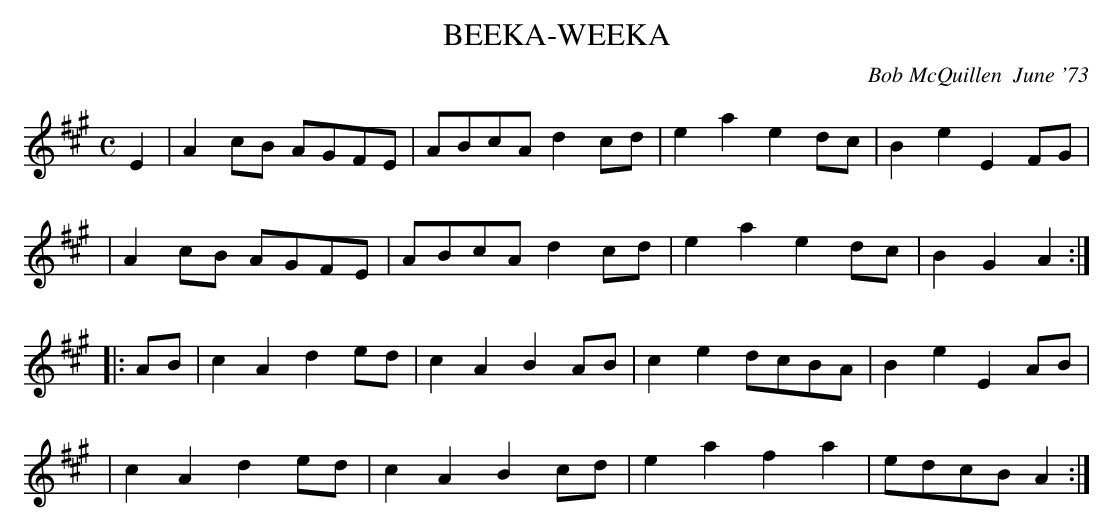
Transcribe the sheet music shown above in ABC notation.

X:1
T: BEEKA-WEEKA
C: Bob McQuillen  June '73
M: C
L: 1/8
K: A
E2 \
| A2cB AGFE | ABcA d2cd | e2a2 e2dc | B2e2 E2FG |
| A2cB AGFE | ABcA d2cd | e2a2 e2dc | B2G2 A2  :|
|: AB \
| c2A2 d2ed | c2A2 B2AB | c2e2 dcBA | B2e2 E2AB |
| c2A2 d2ed | c2A2 B2cd | e2a2 f2a2 | edcB A2  :|
